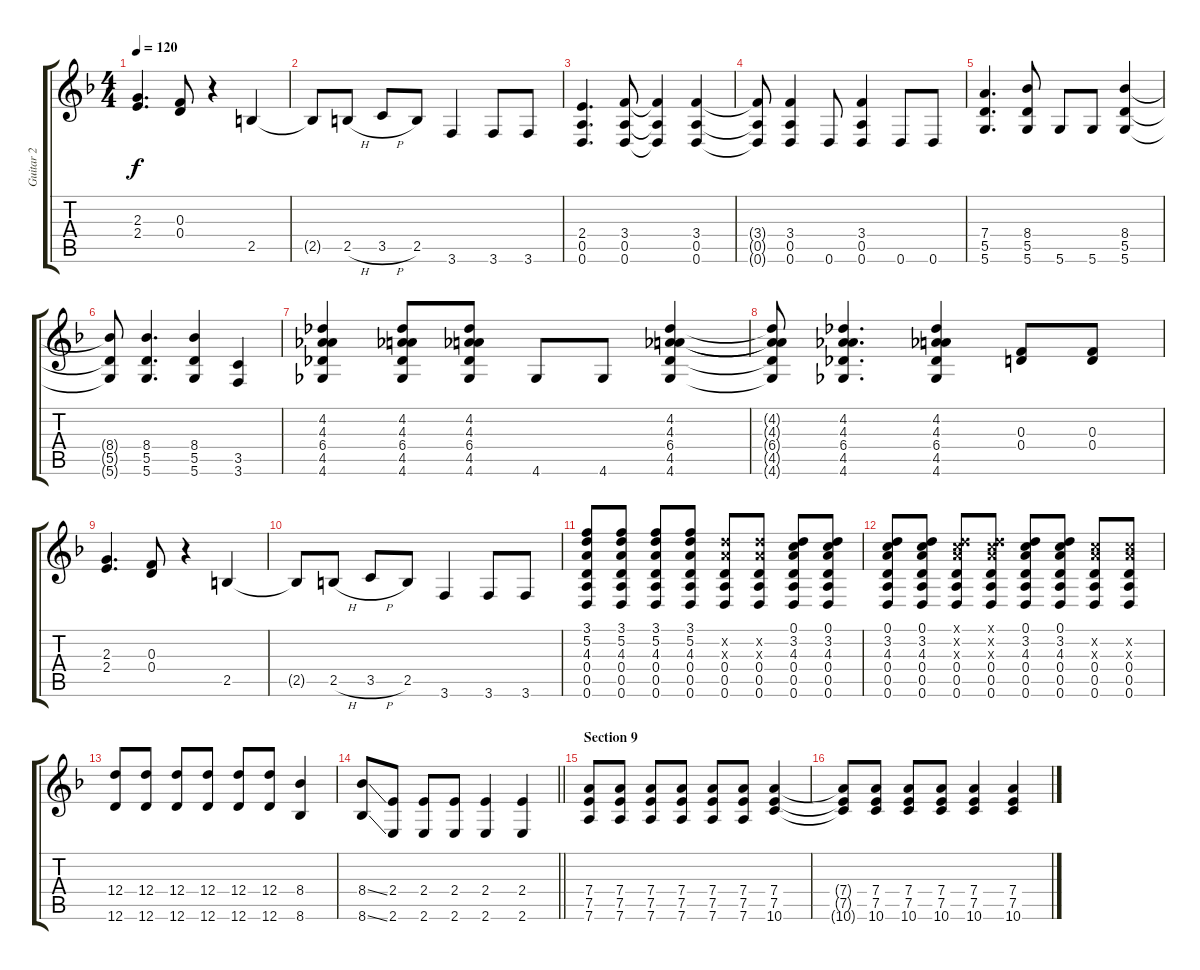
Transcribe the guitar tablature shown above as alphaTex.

\track ("Guitar 2" "Guitar 2") {instrument distortionguitar}
\staff {score tabs}
\tuning (D4 A3 F3 D3 A2 D2) {hide}
\ts (4 4)
\tempo 120
\clef g2
\ks f
(2.3 2.4).4{d dy f} (0.3 0.4).8 r.4 2.5.4 |
2.5{t}.8 2.5{h}.8 3.5{h}.8 2.5.8 3.6.4 3.6.8 3.6.8 |
(2.4 0.5 0.6).4{d} (3.4 0.5 0.6).8 (3.4{t} 0.5{t} 0.6{t}).4 (3.4 0.5 0.6).4 |
(3.4{t} 0.5{t} 0.6{t}).8 (3.4 0.5 0.6).4 0.6.8 (3.4 0.5 0.6).4 0.6.8 0.6.8 |
(7.4 5.5 5.6).4{d} (8.4 5.5 5.6).8 5.6.8 5.6.8 (8.4 5.5 5.6).4 |
(8.4{t} 5.5{t} 5.6{t}).8 (8.4 5.5 5.6).4{d} (8.4 5.5 5.6).4 (3.5 3.6).4 |
(4.2 4.3 6.4 4.5 4.6).4 (4.2 4.3 6.4 4.5 4.6).8 (4.2 4.3 6.4 4.5 4.6).8 4.6.8 4.6.8 (4.2 4.3 6.4 4.5 4.6).4 |
(4.2{t} 4.3{t} 6.4{t} 4.5{t} 4.6{t}).8 (4.2 4.3 6.4 4.5 4.6).4{d} (4.2 4.3 6.4 4.5 4.6).4 (0.3 0.4).8 (0.3 0.4).8 |
(2.3 2.4).4{d} (0.3 0.4).8 r.4 2.5.4 |
2.5{t}.8 2.5{h}.8 3.5{h}.8 2.5.8 3.6.4 3.6.8 3.6.8 |
(3.1 5.2 4.3 0.4 0.5 0.6).8 (3.1 5.2 4.3 0.4 0.5 0.6).8 (3.1 5.2 4.3 0.4 0.5 0.6).8 (3.1 5.2 4.3 0.4 0.5 0.6).8 (5.2{x} 4.3{x} 0.4 0.5 0.6).8 (5.2{x} 4.3{x} 0.4 0.5 0.6).8 (0.1 3.2 4.3 0.4 0.5 0.6).8 (0.1 3.2 4.3 0.4 0.5 0.6).8 |
(0.1 3.2 4.3 0.4 0.5 0.6).8 (0.1 3.2 4.3 0.4 0.5 0.6).8 (0.1{x} 3.2{x} 4.3{x} 0.4 0.5 0.6).8 (0.1{x} 3.2{x} 4.3{x} 0.4 0.5 0.6).8 (0.1 3.2 4.3 0.4 0.5 0.6).8 (0.1 3.2 4.3 0.4 0.5 0.6).8 (3.2{x} 4.3{x} 0.4 0.5 0.6).8 (3.2{x} 4.3{x} 0.4 0.5 0.6).8 |
(12.4 12.6).8 (12.4 12.6).8 (12.4 12.6).8 (12.4 12.6).8 (12.4 12.6).8 (12.4 12.6).8 (8.4 8.6).4 |
\barLineRight lightlight
(8.4{ss} 8.6{ss}).8 (2.4 2.6).8 (2.4 2.6).8 (2.4 2.6).8 (2.4 2.6).4 (2.4 2.6).4 |
\section ("" "Section 9")
(7.4 7.5 7.6).8 (7.4 7.5 7.6).8 (7.4 7.5 7.6).8 (7.4 7.5 7.6).8 (7.4 7.5 7.6).8 (7.4 7.5 7.6).8 (7.4 7.5 10.6).4 |
(7.4{t} 7.5{t} 10.6{t}).8 (7.4 7.5 10.6).8 (7.4 7.5 10.6).8 (7.4 7.5 10.6).8 (7.4 7.5 10.6).4 (7.4 7.5 10.6).4
